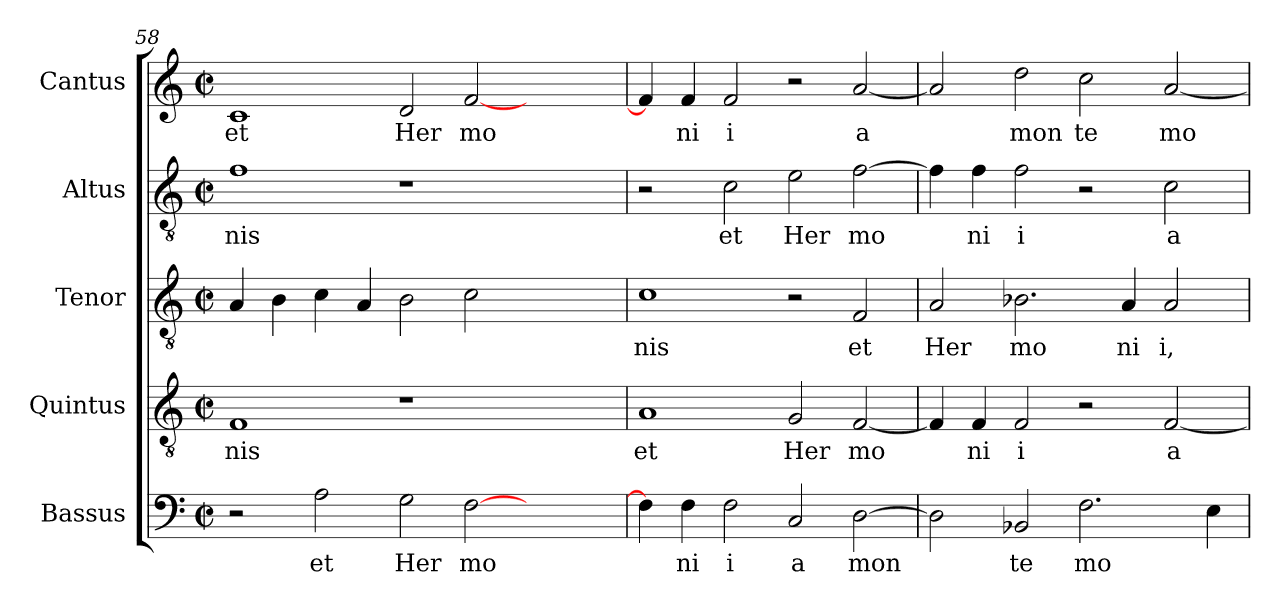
**kern	**text	**kern	**text	**kern	**text	**kern	**text	**kern	**text
*part5	*part5	*part4	*part4	*part3	*part3	*part2	*part2	*part1	*part1
*staff5	*staff5	*staff4	*staff4	*staff3	*staff3	*staff2	*staff2	*staff1	*staff1
*I"Bassus	*	*I"Quintus	*	*I"Tenor	*	*I"Altus	*	*I"Cantus	*
*clefF4	*	*clefGv2	*	*clefGv2	*	*clefGv2	*	*clefG2	*
*M2/2	*	*M2/2	*	*M2/2	*	*M2/2	*	*M2/2	*
*met(c|)	*	*met(c|)	*	*met(c|)	*	*met(c|)	*	*met(c|)	*
=58	=58	=58	=58	=58	=58	=58	=58	=58	=58
!	!	!	!LO:LY:b:cj	!	!	!	!LO:LY:b:cj	!	!LO:LY:b:cj
2r	.	1F	nis	4A/	.	1f	nis	1c	et
.	.	.	.	4B\	.	.	.	.	.
!	!LO:LY:b:cj	!	!	!	!	!	!	!	!
2A\	et	.	.	4c\	.	.	.	.	.
.	.	.	.	4A/	.	.	.	.	.
!	!LO:LY:b:cj	!LO:N:vis=1	!	!	!	!LO:N:vis=1	!	!	!LO:LY:b:cj
2G\	Her	0r	.	2B\	.	0r	.	2d/	Her
!	!LO:LY:b	!	!	!	!	!	!	!	!LO:LY:b
[>2F\	mo	.	.	2c\	.	.	.	[<2f/	mo
1ryy	.	.	.	1ryy	.	.	.	1ryy	.
=59	=59	=59	=59	=59	=59	=59	=59	=59	=59
!	!	!	!LO:LY:b:cj	!	!LO:LY:b:cj	!	!	!	!
4F\]	.	1A	et	1c	nis	2r	.	4f/]	.
!	!LO:LY:b:cj	!	!	!	!	!	!	!	!LO:LY:b:cj
4F\	ni	.	.	.	.	.	.	4f/	ni
!	!LO:LY:b:cj	!	!	!	!	!	!LO:LY:b:cj	!	!LO:LY:b:cj
2F\	i	.	.	.	.	2c\	et	2f/	i
!	!LO:LY:b:cj	!	!LO:LY:b:cj	!	!	!	!LO:LY:b:cj	!	!
2C/	a	2G/	Her	2r	.	2e\	Her	2r	.
!	!LO:LY:b	!	!LO:LY:b	!	!LO:LY:b:cj	!	!LO:LY:b	!	!LO:LY:b:cj
[>2D\	mon	[<2F/	mo	2F/	et	[>2f\	mo	[<2a/	a
=60	=60	=60	=60	=60	=60	=60	=60	=60	=60
!	!	!	!	!	!LO:LY:b:cj	!	!	!	!
2D\]	.	4F/]	.	2A/	Her	4f\]	.	2a/]	.
!	!	!	!LO:LY:b:cj	!	!	!	!LO:LY:b:cj	!	!
.	.	4F/	ni	.	.	4f\	ni	.	.
!	!LO:LY:b:cj	!	!LO:LY:b:cj	!	!LO:LY:b:cj	!	!LO:LY:b:cj	!	!LO:LY:b:cj
2BB-X/	te	2F/	i	2.B-X\	mo	2f\	i	2dd\	mon
!	!LO:LY:b	!	!	!	!	!	!	!	!LO:LY:b:cj
2.F\	mo	2r	.	.	.	2r	.	2cc\	te
!	!	!	!	!	!LO:LY:b:cj	!	!	!	!
.	.	.	.	4A/	ni	.	.	.	.
!	!	!	!LO:LY:b:cj	!	!LO:LY:b:cj	!	!LO:LY:b:cj	!	!LO:LY:b
.	.	[<2F/	a	2A/	i,	2c\	a	[<2a/	mo
4E\	.	.	.	.	.	.	.	.	.
=	=	=	=	=	=	=	=	=	=
*-	*-	*-	*-	*-	*-	*-	*-	*-	*-
